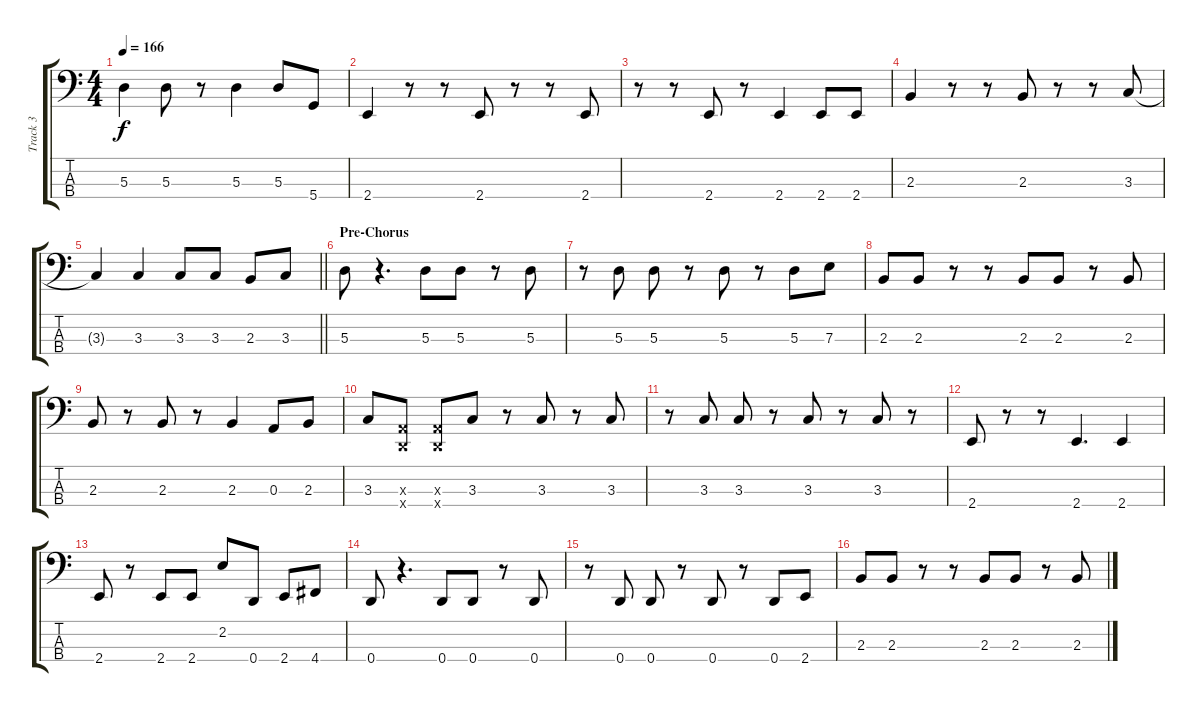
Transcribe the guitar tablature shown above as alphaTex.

\track ("Track 3" "Track 3") {instrument electricbasspick}
\staff {score tabs}
\tuning (G2 D2 A1 D1) {hide}
\ts (4 4)
\tempo 166
\clef f4
\ks c
5.3.4{dy f} 5.3.8 r.8 5.3.4 5.3.8 5.4.8 |
2.4.4 r.8 r.8 2.4.8 r.8 r.8 2.4.8 |
r.8 r.8 2.4.8 r.8 2.4.4 2.4.8 2.4.8 |
2.3.4 r.8 r.8 2.3.8 r.8 r.8 3.3.8 |
\barLineRight lightlight
3.3{t}.4 3.3.4 3.3.8 3.3.8 2.3.8 3.3.8 |
\section ("" "Pre-Chorus")
5.3.8 r.4{d} 5.3.8 5.3.8 r.8 5.3.8 |
r.8 5.3.8 5.3.8 r.8 5.3.8 r.8 5.3.8 7.3.8 |
2.3.8 2.3.8 r.8 r.8 2.3.8 2.3.8 r.8 2.3.8 |
2.3.8 r.8 2.3.8 r.8 2.3.4 0.3.8 2.3.8 |
3.3.8 (0.3{x} 0.4{x}).8 (0.3{x} 0.4{x}).8 3.3.8 r.8 3.3.8 r.8 3.3.8 |
r.8 3.3.8 3.3.8 r.8 3.3.8 r.8 3.3.8 r.8 |
2.4.8 r.8 r.8 2.4.4{d} 2.4.4 |
2.4.8 r.8 2.4.8 2.4.8 2.2.8 0.4.8 2.4.8 4.4.8 |
0.4.8 r.4{d} 0.4.8 0.4.8 r.8 0.4.8 |
r.8 0.4.8 0.4.8 r.8 0.4.8 r.8 0.4.8 2.4.8 |
2.3.8 2.3.8 r.8 r.8 2.3.8 2.3.8 r.8 2.3.8
